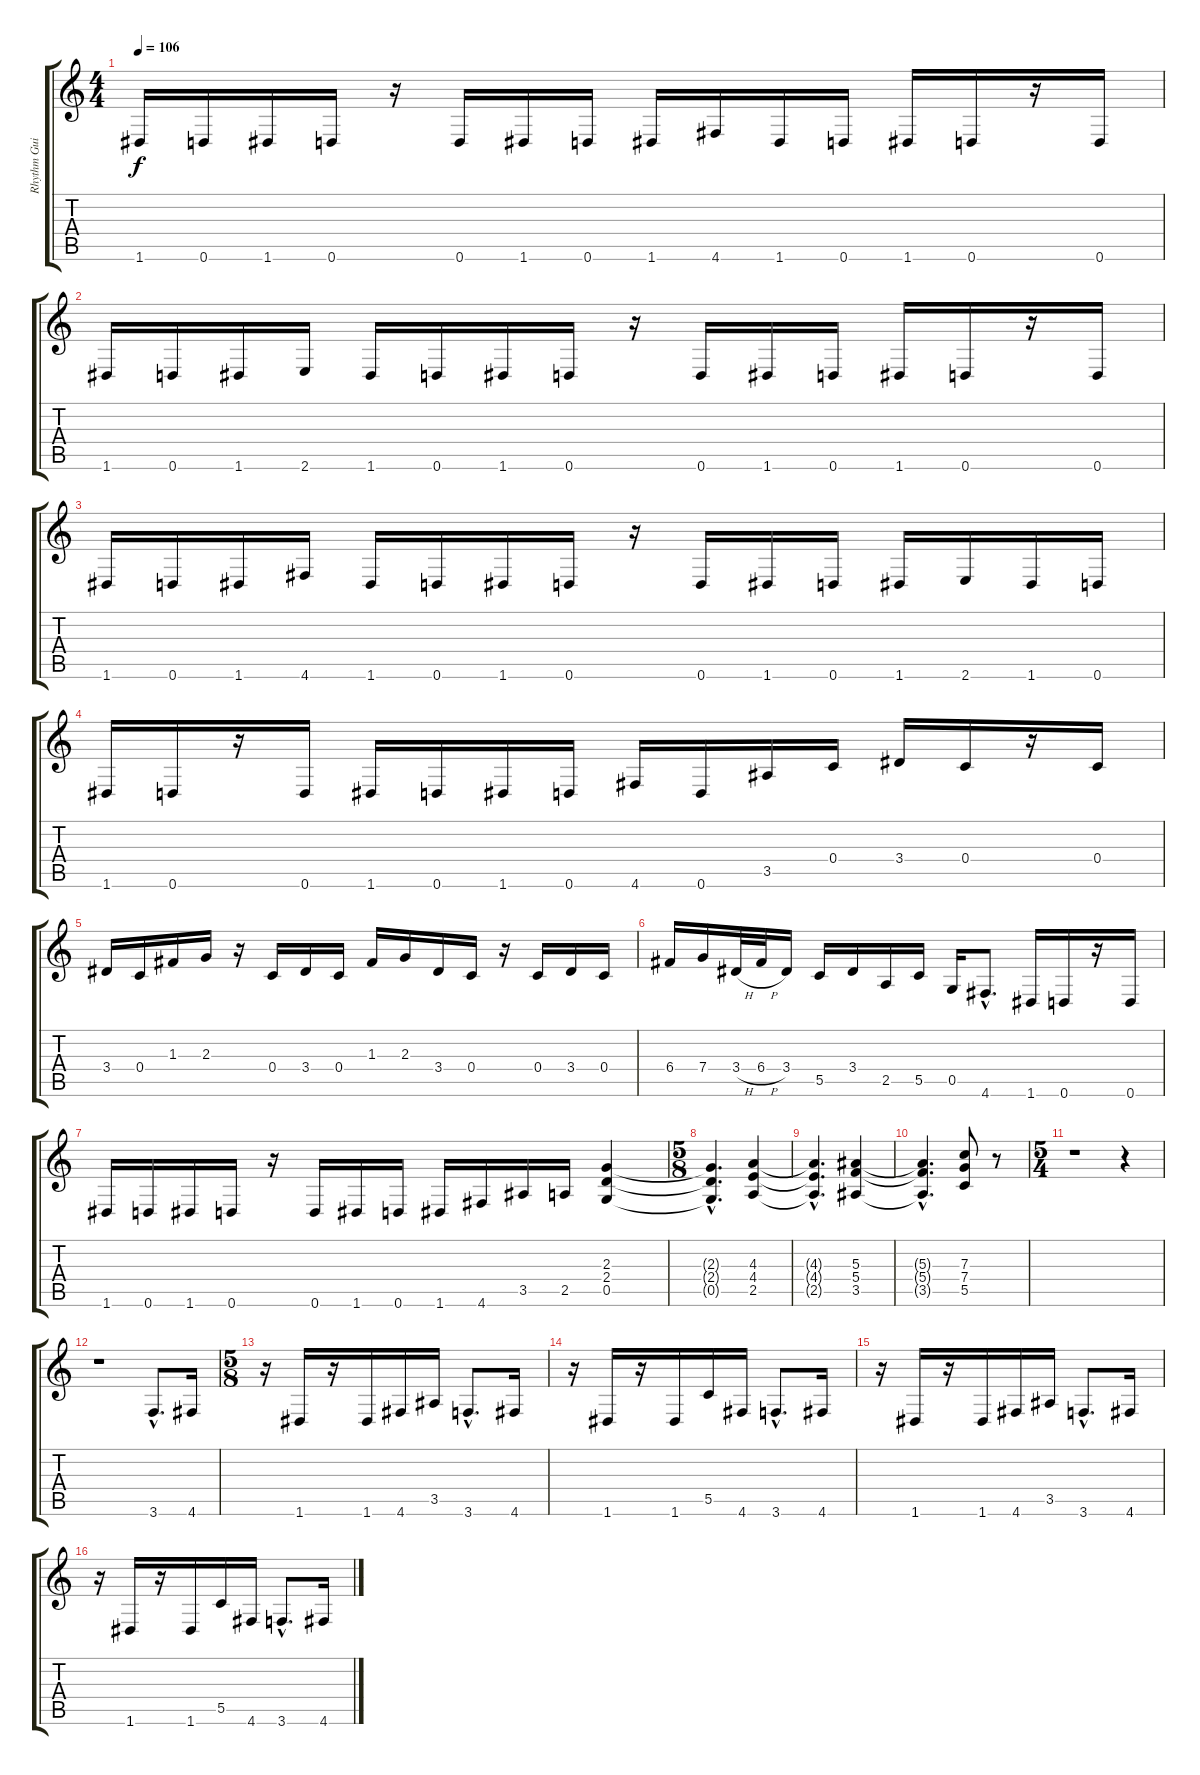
\track ("Rhythm Guitar" "Rhythm Gui") {instrument overdrivenguitar}
\staff {score tabs}
\tuning (D4 A3 F3 C3 G2 D2) {hide}
\ts (4 4)
\tempo 106
\clef g2
\ks c
1.6.16{dy f} 0.6.16 1.6.16 0.6.16 r.16 0.6.16 1.6.16 0.6.16 1.6.16 4.6.16 1.6.16 0.6.16 1.6.16 0.6.16 r.16 0.6.16 |
1.6.16 0.6.16 1.6.16 2.6.16 1.6.16 0.6.16 1.6.16 0.6.16 r.16 0.6.16 1.6.16 0.6.16 1.6.16 0.6.16 r.16 0.6.16 |
1.6.16 0.6.16 1.6.16 4.6.16 1.6.16 0.6.16 1.6.16 0.6.16 r.16 0.6.16 1.6.16 0.6.16 1.6.16 2.6.16 1.6.16 0.6.16 |
1.6.16 0.6.16 r.16 0.6.16 1.6.16 0.6.16 1.6.16 0.6.16 4.6.16 0.6.16 3.5.16 0.4.16 3.4.16 0.4.16 r.16 0.4.16 |
3.4.16 0.4.16 1.3.16 2.3.16 r.16 0.4.16 3.4.16 0.4.16 1.3.16 2.3.16 3.4.16 0.4.16 r.16 0.4.16 3.4.16 0.4.16 |
6.4.16 7.4.16 3.4{h}.32 6.4{h}.32 3.4.16 5.5.16 3.4.16 2.5.16 5.5.16 0.5.16 4.6{hac}.8{d} 1.6.16 0.6.16 r.16 0.6.16 |
1.6.16 0.6.16 1.6.16 0.6.16 r.16 0.6.16 1.6.16 0.6.16 1.6.16 4.6.16 3.5.16 2.5.16 (2.3 2.4 0.5).4 |
\ts (5 8)
(2.3{hac t} 2.4{hac t} 0.5{hac t}).4{d} (4.3 4.4 2.5).4 |
(4.3{hac t} 4.4{hac t} 2.5{hac t}).4{d} (5.3 5.4 3.5).4 |
(5.3{hac t} 5.4{hac t} 3.5{hac t}).4{d} (7.3 7.4 5.5).8 r.8 |
\ts (5 4)
r.1 r.4 |
r.1 3.6{hac}.8{d} 4.6.16 |
\ts (5 8)
r.16 1.6.16 r.16 1.6.16 4.6.16 3.5.16 3.6{hac}.8{d} 4.6.16 |
r.16 1.6.16 r.16 1.6.16 5.5.16 4.6.16 3.6{hac}.8{d} 4.6.16 |
r.16 1.6.16 r.16 1.6.16 4.6.16 3.5.16 3.6{hac}.8{d} 4.6.16 |
r.16 1.6.16 r.16 1.6.16 5.5.16 4.6.16 3.6{hac}.8{d} 4.6.16
